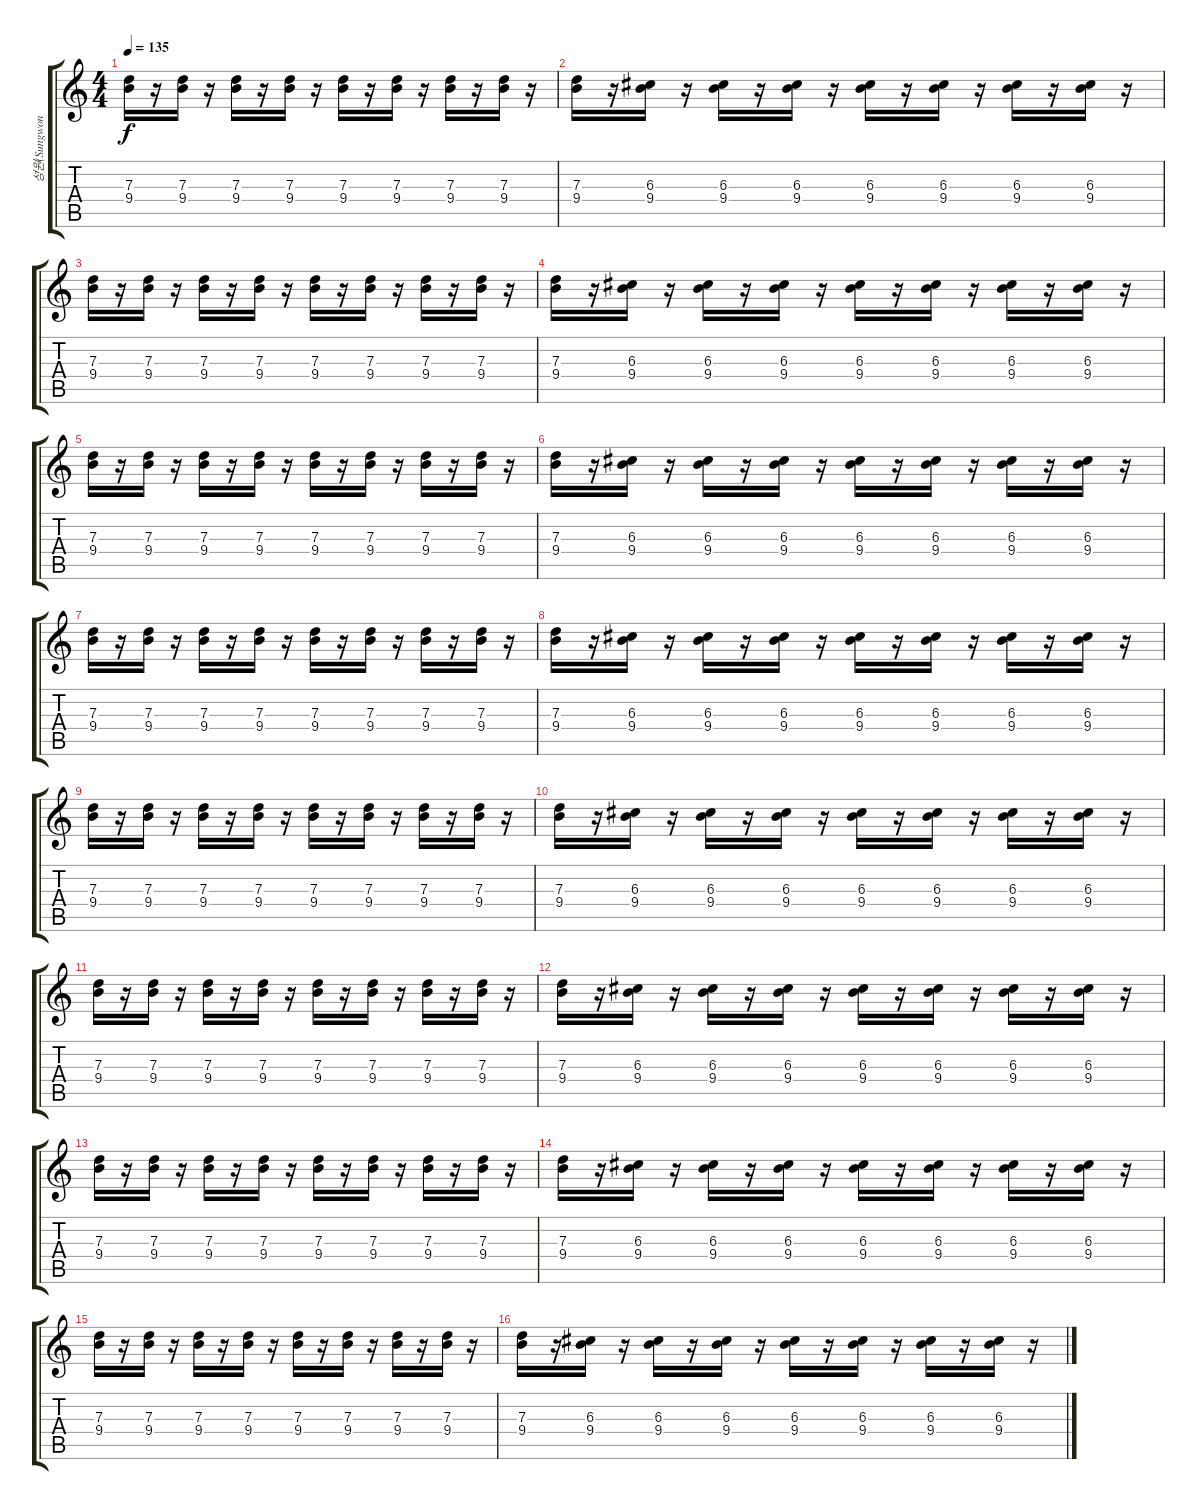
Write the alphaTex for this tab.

\track ("성원(Sungwon)" "성원(Sungwon") {instrument overdrivenguitar}
\staff {score tabs}
\tuning (E4 B3 G3 D3 A2 E2) {hide}
\ts (4 4)
\tempo 135
\clef g2
\ks c
(7.3 9.4).16{dy f instrument overdrivenguitar} r.16 (7.3 9.4).16 r.16 (7.3 9.4).16 r.16 (7.3 9.4).16 r.16 (7.3 9.4).16 r.16 (7.3 9.4).16 r.16 (7.3 9.4).16 r.16 (7.3 9.4).16 r.16 |
(7.3 9.4).16 r.16 (6.3 9.4).16 r.16 (6.3 9.4).16 r.16 (6.3 9.4).16 r.16 (6.3 9.4).16 r.16 (6.3 9.4).16 r.16 (6.3 9.4).16 r.16 (6.3 9.4).16 r.16 |
(7.3 9.4).16 r.16 (7.3 9.4).16 r.16 (7.3 9.4).16 r.16 (7.3 9.4).16 r.16 (7.3 9.4).16 r.16 (7.3 9.4).16 r.16 (7.3 9.4).16 r.16 (7.3 9.4).16 r.16 |
(7.3 9.4).16 r.16 (6.3 9.4).16 r.16 (6.3 9.4).16 r.16 (6.3 9.4).16 r.16 (6.3 9.4).16 r.16 (6.3 9.4).16 r.16 (6.3 9.4).16 r.16 (6.3 9.4).16 r.16 |
(7.3 9.4).16 r.16 (7.3 9.4).16 r.16 (7.3 9.4).16 r.16 (7.3 9.4).16 r.16 (7.3 9.4).16 r.16 (7.3 9.4).16 r.16 (7.3 9.4).16 r.16 (7.3 9.4).16 r.16 |
(7.3 9.4).16 r.16 (6.3 9.4).16 r.16 (6.3 9.4).16 r.16 (6.3 9.4).16 r.16 (6.3 9.4).16 r.16 (6.3 9.4).16 r.16 (6.3 9.4).16 r.16 (6.3 9.4).16 r.16 |
(7.3 9.4).16 r.16 (7.3 9.4).16 r.16 (7.3 9.4).16 r.16 (7.3 9.4).16 r.16 (7.3 9.4).16 r.16 (7.3 9.4).16 r.16 (7.3 9.4).16 r.16 (7.3 9.4).16 r.16 |
(7.3 9.4).16 r.16 (6.3 9.4).16 r.16 (6.3 9.4).16 r.16 (6.3 9.4).16 r.16 (6.3 9.4).16 r.16 (6.3 9.4).16 r.16 (6.3 9.4).16 r.16 (6.3 9.4).16 r.16 |
(7.3 9.4).16 r.16 (7.3 9.4).16 r.16 (7.3 9.4).16 r.16 (7.3 9.4).16 r.16 (7.3 9.4).16 r.16 (7.3 9.4).16 r.16 (7.3 9.4).16 r.16 (7.3 9.4).16 r.16 |
(7.3 9.4).16 r.16 (6.3 9.4).16 r.16 (6.3 9.4).16 r.16 (6.3 9.4).16 r.16 (6.3 9.4).16 r.16 (6.3 9.4).16 r.16 (6.3 9.4).16 r.16 (6.3 9.4).16 r.16 |
(7.3 9.4).16 r.16 (7.3 9.4).16 r.16 (7.3 9.4).16 r.16 (7.3 9.4).16 r.16 (7.3 9.4).16 r.16 (7.3 9.4).16 r.16 (7.3 9.4).16 r.16 (7.3 9.4).16 r.16 |
(7.3 9.4).16 r.16 (6.3 9.4).16 r.16 (6.3 9.4).16 r.16 (6.3 9.4).16 r.16 (6.3 9.4).16 r.16 (6.3 9.4).16 r.16 (6.3 9.4).16 r.16 (6.3 9.4).16 r.16 |
(7.3 9.4).16 r.16 (7.3 9.4).16 r.16 (7.3 9.4).16 r.16 (7.3 9.4).16 r.16 (7.3 9.4).16 r.16 (7.3 9.4).16 r.16 (7.3 9.4).16 r.16 (7.3 9.4).16 r.16 |
(7.3 9.4).16 r.16 (6.3 9.4).16 r.16 (6.3 9.4).16 r.16 (6.3 9.4).16 r.16 (6.3 9.4).16 r.16 (6.3 9.4).16 r.16 (6.3 9.4).16 r.16 (6.3 9.4).16 r.16 |
(7.3 9.4).16 r.16 (7.3 9.4).16 r.16 (7.3 9.4).16 r.16 (7.3 9.4).16 r.16 (7.3 9.4).16 r.16 (7.3 9.4).16 r.16 (7.3 9.4).16 r.16 (7.3 9.4).16 r.16 |
(7.3 9.4).16 r.16 (6.3 9.4).16 r.16 (6.3 9.4).16 r.16 (6.3 9.4).16 r.16 (6.3 9.4).16 r.16 (6.3 9.4).16 r.16 (6.3 9.4).16 r.16 (6.3 9.4).16 r.16
